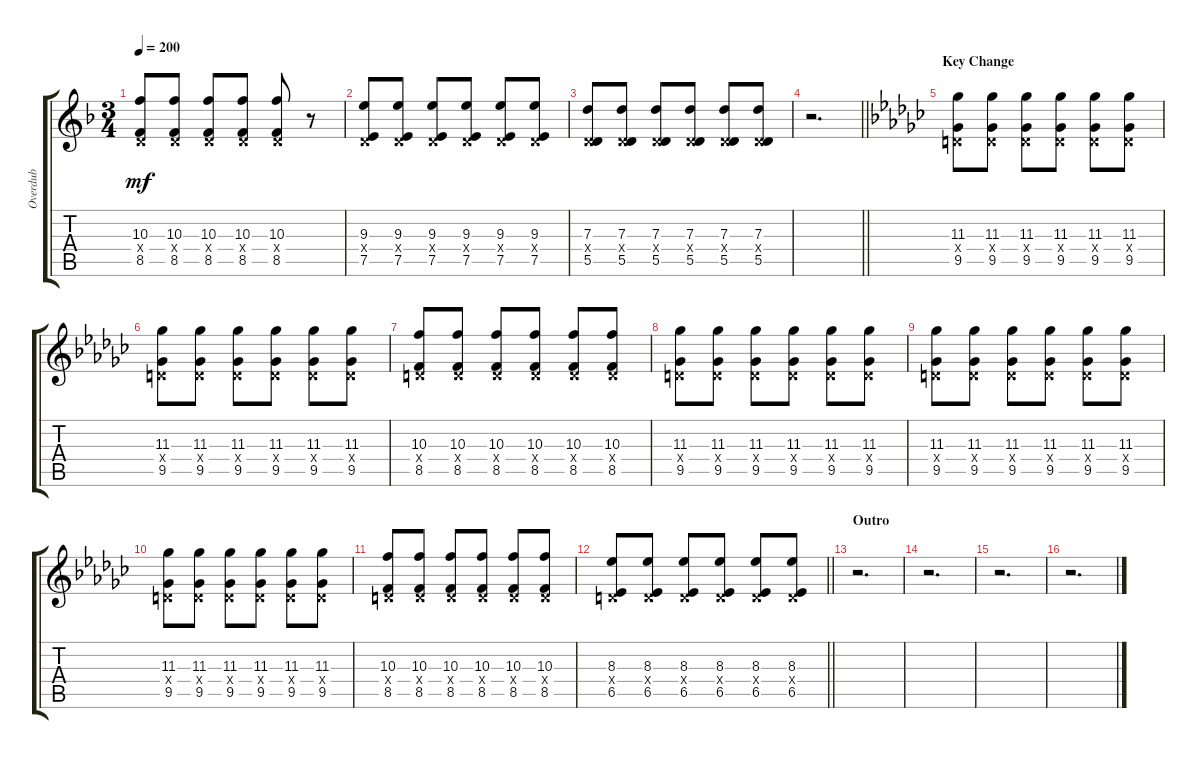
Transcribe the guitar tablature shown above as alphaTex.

\track ("Overdub" "Overdub") {instrument electricguitarclean}
\staff {score tabs}
\tuning (E4 B3 G3 D3 A2 D2) {hide}
\ts (3 4)
\tempo 200
\clef g2
\ks dminor
(10.3 0.4{x} 8.5).8{dy mf} (10.3 0.4{x} 8.5).8 (10.3 0.4{x} 8.5).8 (10.3 0.4{x} 8.5).8 (10.3 0.4{x} 8.5).8 r.8 |
(9.3 0.4{x} 7.5).8 (9.3 0.4{x} 7.5).8 (9.3 0.4{x} 7.5).8 (9.3 0.4{x} 7.5).8 (9.3 0.4{x} 7.5).8 (9.3 0.4{x} 7.5).8 |
(7.3 0.4{x} 5.5).8 (7.3 0.4{x} 5.5).8 (7.3 0.4{x} 5.5).8 (7.3 0.4{x} 5.5).8 (7.3 0.4{x} 5.5).8 (7.3 0.4{x} 5.5).8 |
\barLineRight lightlight
r.2{d} |
\section ("" "Key Change")
\ks ebminor
(11.3 0.4{x} 9.5).8 (11.3 0.4{x} 9.5).8 (11.3 0.4{x} 9.5).8 (11.3 0.4{x} 9.5).8 (11.3 0.4{x} 9.5).8 (11.3 0.4{x} 9.5).8 |
(11.3 0.4{x} 9.5).8 (11.3 0.4{x} 9.5).8 (11.3 0.4{x} 9.5).8 (11.3 0.4{x} 9.5).8 (11.3 0.4{x} 9.5).8 (11.3 0.4{x} 9.5).8 |
(10.3 0.4{x} 8.5).8 (10.3 0.4{x} 8.5).8 (10.3 0.4{x} 8.5).8 (10.3 0.4{x} 8.5).8 (10.3 0.4{x} 8.5).8 (10.3 0.4{x} 8.5).8 |
(11.3 0.4{x} 9.5).8 (11.3 0.4{x} 9.5).8 (11.3 0.4{x} 9.5).8 (11.3 0.4{x} 9.5).8 (11.3 0.4{x} 9.5).8 (11.3 0.4{x} 9.5).8 |
(11.3 0.4{x} 9.5).8 (11.3 0.4{x} 9.5).8 (11.3 0.4{x} 9.5).8 (11.3 0.4{x} 9.5).8 (11.3 0.4{x} 9.5).8 (11.3 0.4{x} 9.5).8 |
(11.3 0.4{x} 9.5).8 (11.3 0.4{x} 9.5).8 (11.3 0.4{x} 9.5).8 (11.3 0.4{x} 9.5).8 (11.3 0.4{x} 9.5).8 (11.3 0.4{x} 9.5).8 |
(10.3 0.4{x} 8.5).8 (10.3 0.4{x} 8.5).8 (10.3 0.4{x} 8.5).8 (10.3 0.4{x} 8.5).8 (10.3 0.4{x} 8.5).8 (10.3 0.4{x} 8.5).8 |
\barLineRight lightlight
(8.3 0.4{x} 6.5).8 (8.3 0.4{x} 6.5).8 (8.3 0.4{x} 6.5).8 (8.3 0.4{x} 6.5).8 (8.3 0.4{x} 6.5).8 (8.3 0.4{x} 6.5).8 |
\section ("" "Outro")
r.2{d} |
r.2{d} |
r.2{d} |
r.2{d}
